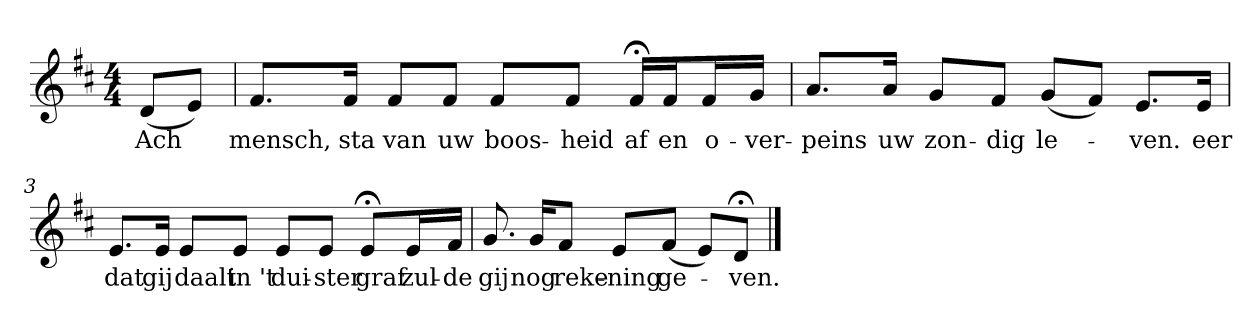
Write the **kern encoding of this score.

**kern	**text
*part1	*part1
*staff1	*staff1
*clefG2	*
*k[f#c#]	*
*D:	*
*M4/4	*
*MM120	*
=	=
(8d/L	Ach
8e/J)	.
=1	=1
8.f#/L	mensch,
16f#/Jk	sta
8f#/L	van
8f#/J	uw
8f#/L	boos-
8f#/J	-heid
16f#;</LL	af
16f#/J	en
16f#/L	o-
16g/JJ	-ver-
=2	=2
8.a/L	-peins
16a/Jk	uw
8g/L	zon-
8f#/J	-dig
(8g/L	le-
8f#/J)	.
8.e/L	-ven.
16e/Jk	eer
=3	=3
8.e/L	dat
16e/Jk	gij
8e/L	daalt
8e/J	in 't
8e/L	dui-
8e/J	-ster
8e;</L	graf
16e/L	zul-
16f#/JJ	-de
=4	=4
8.g	gij
16g/KL	nog
8f#/J	reke-
8e/L	-ning
(8f#/J	ge-
8e/L)	.
8d;</J	-ven.
==	==
*-	*-
